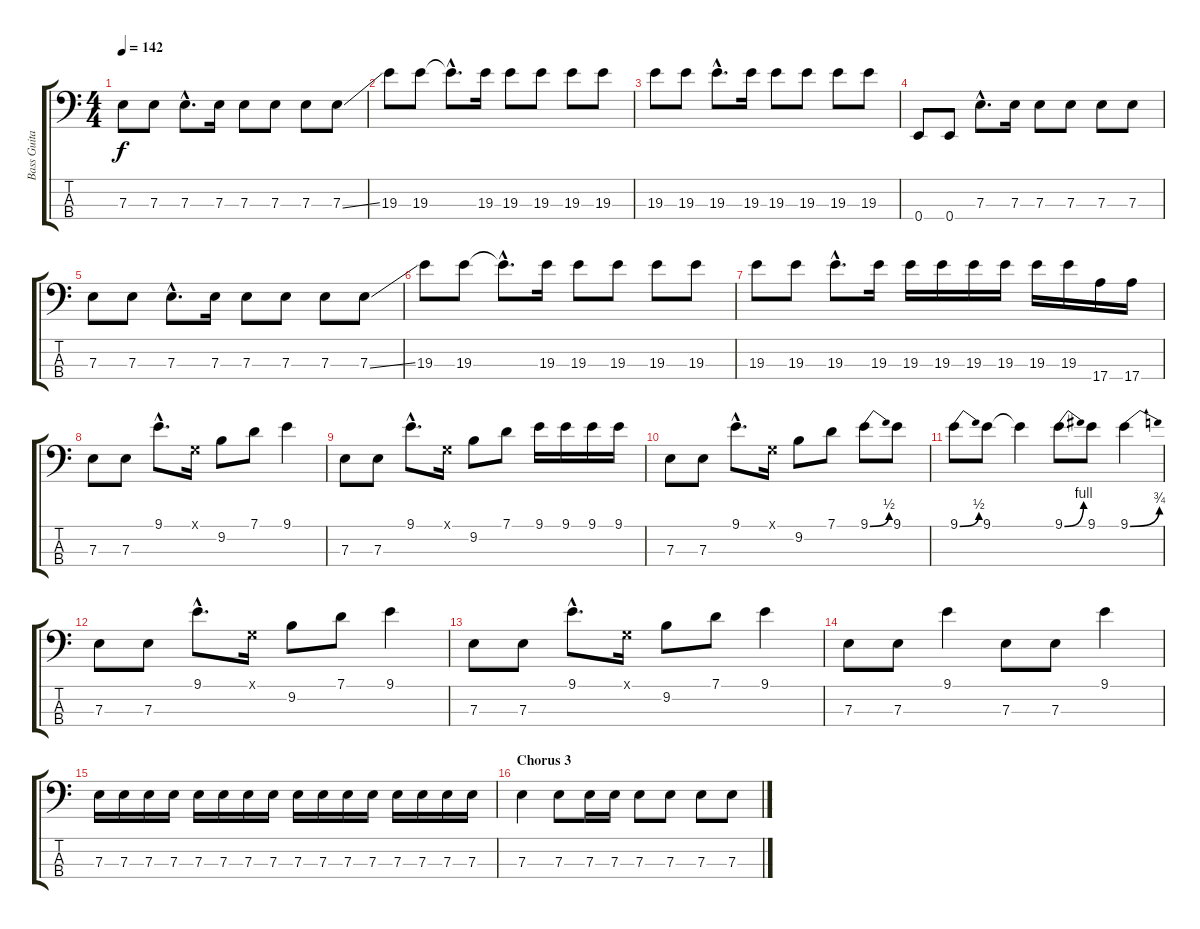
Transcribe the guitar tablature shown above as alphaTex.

\track ("Bass Guitar" "Bass Guita") {instrument electricbasspick}
\staff {score tabs}
\tuning (G2 D2 A1 E1) {hide}
\ts (4 4)
\tempo 142
\clef f4
\ks c
7.3.8{dy f} 7.3.8 7.3{hac}.8{d} 7.3.16 7.3.8 7.3.8 7.3.8 7.3{ss}.8 |
19.3.8 19.3.8 19.3{hac t}.8{d} 19.3.16 19.3.8 19.3.8 19.3.8 19.3.8 |
19.3.8 19.3.8 19.3{hac}.8{d} 19.3.16 19.3.8 19.3.8 19.3.8 19.3.8 |
0.4.8 0.4.8 7.3{hac}.8{d} 7.3.16 7.3.8 7.3.8 7.3.8 7.3.8 |
7.3.8 7.3.8 7.3{hac}.8{d} 7.3.16 7.3.8 7.3.8 7.3.8 7.3{ss}.8 |
19.3.8 19.3.8 19.3{hac t}.8{d} 19.3.16 19.3.8 19.3.8 19.3.8 19.3.8 |
19.3.8 19.3.8 19.3{hac}.8{d} 19.3.16 19.3.16 19.3.16 19.3.16 19.3.16 19.3.16 19.3.16 17.4.16 17.4.16 |
7.3.8 7.3.8 9.1{hac}.8{d} 0.1{x}.16 9.2.8 7.1.8 9.1.4 |
7.3.8 7.3.8 9.1{hac}.8{d} 0.1{x}.16 9.2.8 7.1.8 9.1.16 9.1.16 9.1.16 9.1.16 |
7.3.8 7.3.8 9.1{hac}.8{d} 0.1{x}.16 9.2.8 7.1.8 9.1{be (bend 0 0 60 2)}.8 9.1.8 |
9.1{be (bend 0 0 60 2)}.8 9.1.8 9.1{t}.4 9.1{be (bend 0 0 60 4)}.8 9.1.8 9.1{be (bend 0 0 60 3)}.4 |
7.3.8 7.3.8 9.1{hac}.8{d} 0.1{x}.16 9.2.8 7.1.8 9.1.4 |
7.3.8 7.3.8 9.1{hac}.8{d} 0.1{x}.16 9.2.8 7.1.8 9.1.4 |
7.3.8 7.3.8 9.1.4 7.3.8 7.3.8 9.1.4 |
7.3.16 7.3.16 7.3.16 7.3.16 7.3.16 7.3.16 7.3.16 7.3.16 7.3.16 7.3.16 7.3.16 7.3.16 7.3.16 7.3.16 7.3.16 7.3.16 |
\section ("" "Chorus 3")
7.3.4 7.3.8 7.3.16 7.3.16 7.3.8 7.3.8 7.3.8 7.3.8
